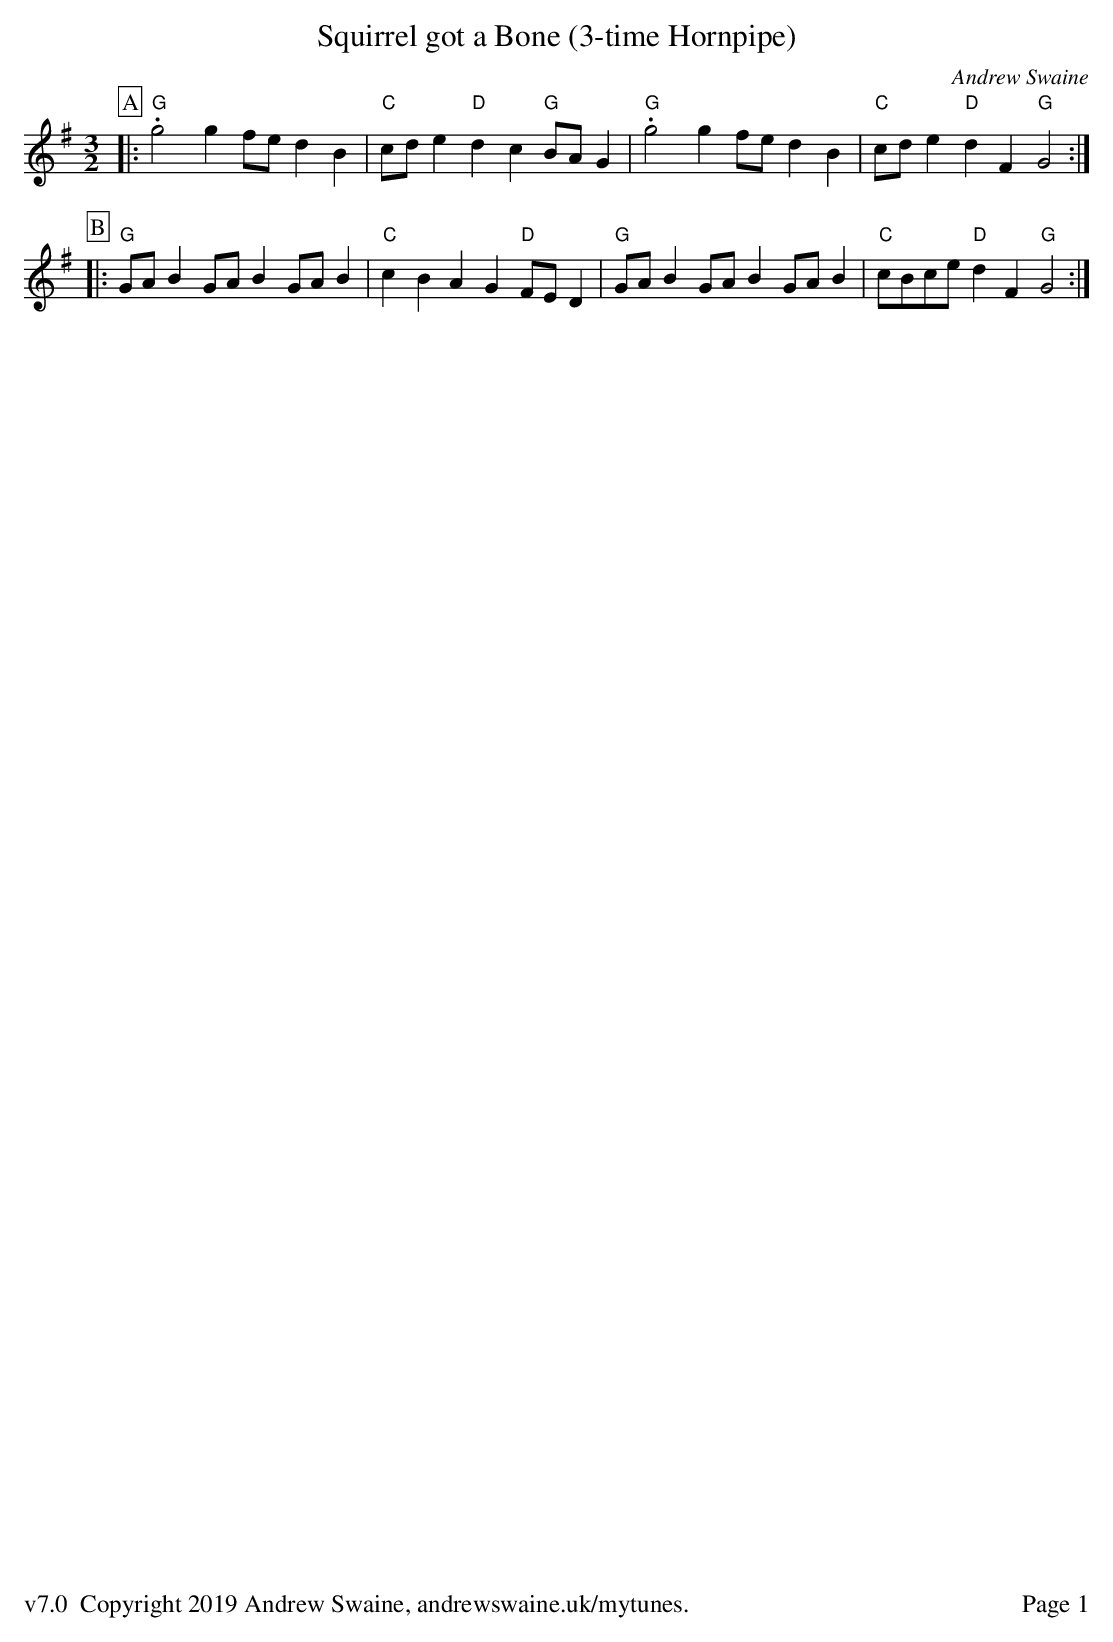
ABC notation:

X:1
T:Squirrel got a Bone (3-time Hornpipe)
C:Andrew Swaine
M:3/2
K:G
L:1/4
P:A
|:"G".g2 gf/e/ dB|"C"c/d/e "D"dc "G"B/A/G|"G".g2 gf/e/ dB|"C"c/d/e "D"dF "G"G2:|
P:B
|:"G"G/A/B G/A/B G/A/B|"C"cB AG "D"F/E/D|"G"G/A/B G/A/B G/A/B|"C"c/B/c/e/ "D"dF "G"G2:|
